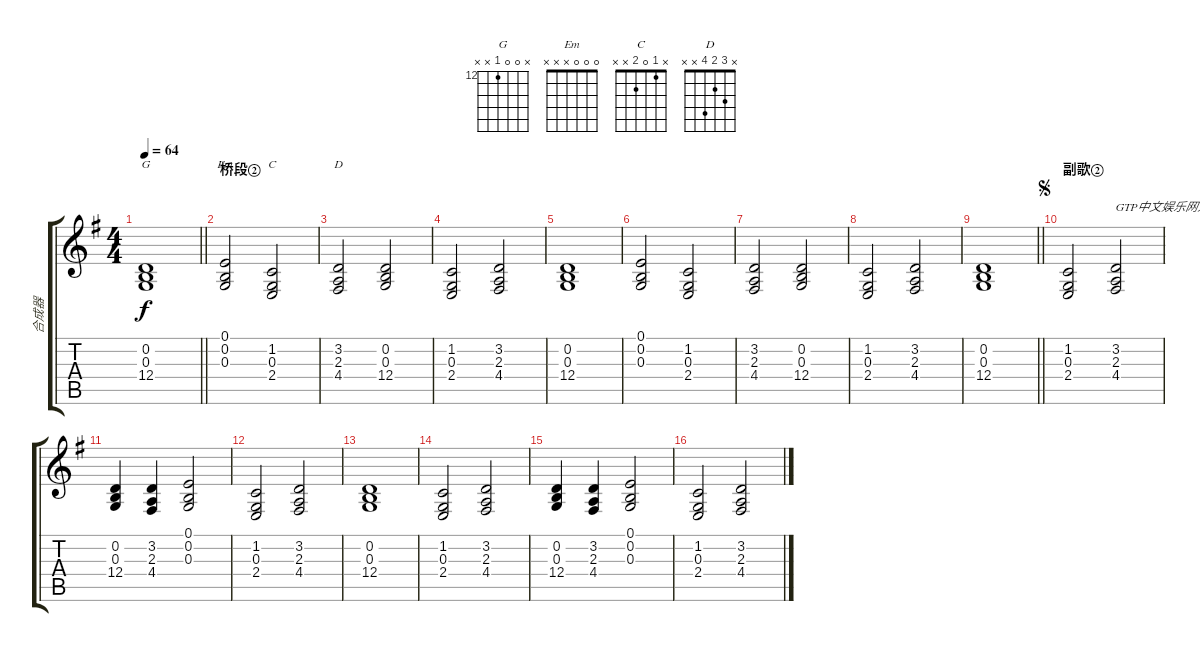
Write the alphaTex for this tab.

\track ("合成器" "合成器") {instrument synthstrings1}
\staff {score tabs}
\tuning (E4 B3 G3 D3 A2 E2) {hide}
\chord ("G" x 0 0 12 x x) {firstfret 12}
\chord ("Em" 0 0 0 x x x)
\chord ("C" x 1 0 2 x x)
\chord ("D" x 3 2 4 x x)
\ts (4 4)
\tempo 64
\clef g2
\barLineRight lightlight
\ks g
(0.2 0.3 12.4).1{ch "G" dy f} |
\section ("" "桥段②")
(0.1 0.2 0.3).2{ch "Em"} (1.2 0.3 2.4).2{ch "C"} |
(3.2 2.3 4.4).2{ch "D"} (0.2 0.3 12.4).2 |
(1.2 0.3 2.4).2 (3.2 2.3 4.4).2 |
(0.2 0.3 12.4).1 |
(0.1 0.2 0.3).2 (1.2 0.3 2.4).2 |
(3.2 2.3 4.4).2 (0.2 0.3 12.4).2 |
(1.2 0.3 2.4).2 (3.2 2.3 4.4).2 |
\barLineRight lightlight
(0.2 0.3 12.4).1 |
\section ("" "副歌②")
\jump segno
(1.2 0.3 2.4).2 (3.2 2.3 4.4).2{txt "GTP中文娱乐网为您提供优秀的谱子"} |
(0.2 0.3 12.4).4 (3.2 2.3 4.4).4 (0.1 0.2 0.3).2 |
(1.2 0.3 2.4).2 (3.2 2.3 4.4).2 |
(0.2 0.3 12.4).1 |
(1.2 0.3 2.4).2 (3.2 2.3 4.4).2 |
(0.2 0.3 12.4).4 (3.2 2.3 4.4).4 (0.1 0.2 0.3).2 |
(1.2 0.3 2.4).2 (3.2 2.3 4.4).2
